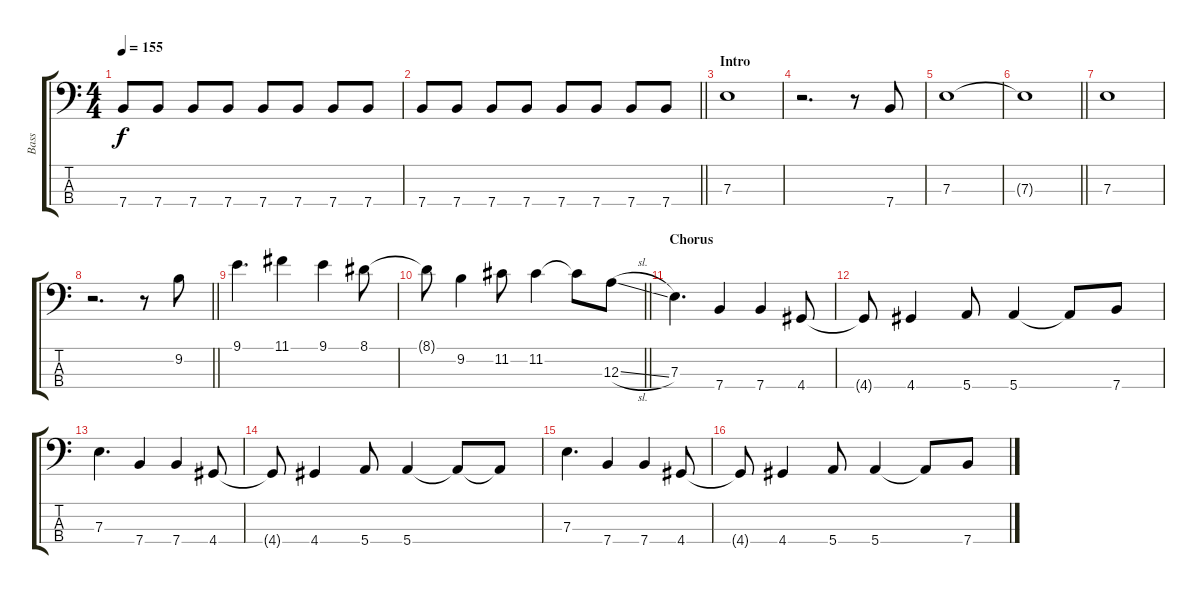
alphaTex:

\track ("Bass" "Bass") {instrument electricbassfinger}
\staff {score tabs}
\tuning (G2 D2 A1 E1) {hide}
\ts (4 4)
\tempo 155
\clef f4
\ks c
7.4.8{dy f} 7.4.8 7.4.8 7.4.8 7.4.8 7.4.8 7.4.8 7.4.8 |
\barLineRight lightlight
7.4.8 7.4.8 7.4.8 7.4.8 7.4.8 7.4.8 7.4.8 7.4.8 |
\section ("" "Intro")
7.3.1 |
r.2{d} r.8 7.4.8 |
7.3.1 |
\barLineRight lightlight
7.3{t}.1 |
7.3.1 |
\barLineRight lightlight
r.2{d} r.8 9.2.8 |
9.1.4{d} 11.1.4 9.1.4 8.1.8 |
\barLineRight lightlight
8.1{t}.8 9.2.4 11.2.8 11.2.4 11.2{t}.8 12.3{sl}.8 |
\section ("" "Chorus")
7.3.4{d} 7.4.4 7.4.4 4.4.8 |
4.4{t}.8 4.4.4 5.4.8 5.4.4 5.4{t}.8 7.4.8 |
7.3.4{d} 7.4.4 7.4.4 4.4.8 |
4.4{t}.8 4.4.4 5.4.8 5.4.4 5.4{t}.8 5.4{t}.8 |
7.3.4{d} 7.4.4 7.4.4 4.4.8 |
4.4{t}.8 4.4.4 5.4.8 5.4.4 5.4{t}.8 7.4.8
